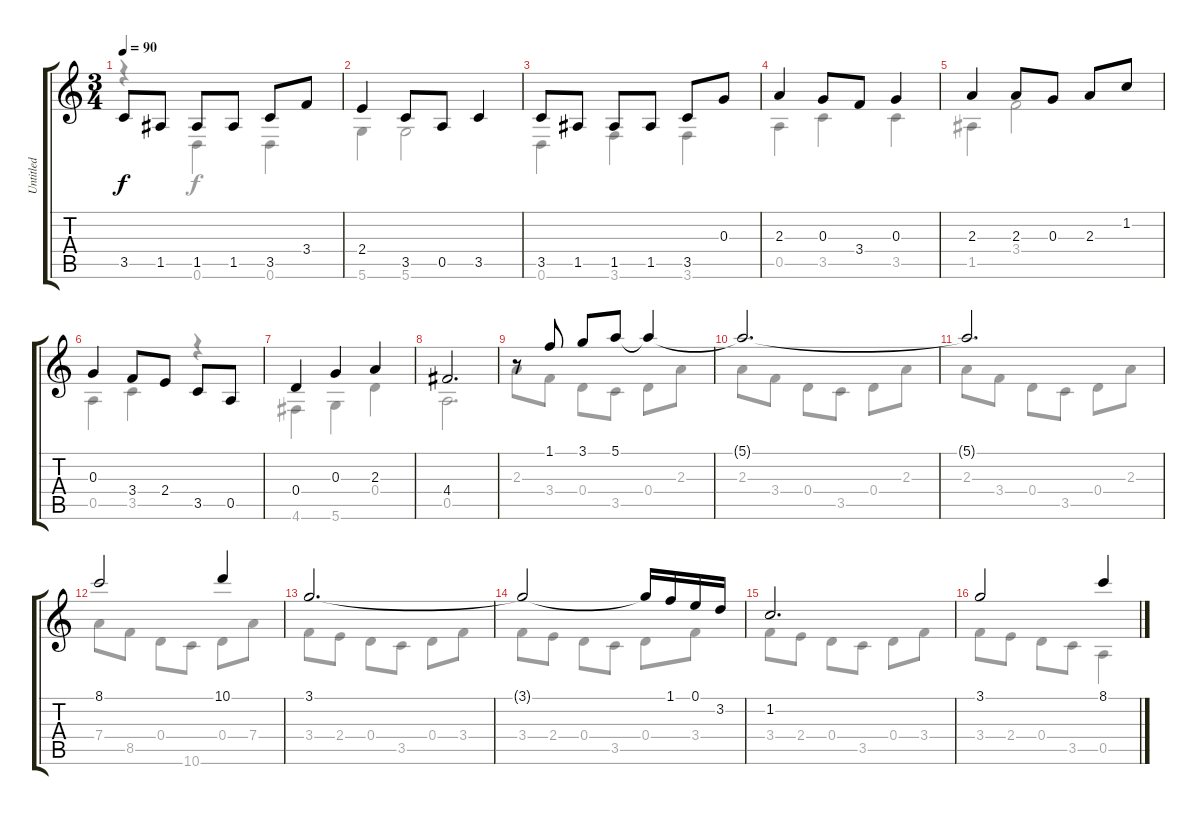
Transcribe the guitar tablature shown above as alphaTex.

\track ("Untitled" "Untitled") {instrument acousticguitarnylon}
\staff {score tabs}
\tuning (E4 B3 G3 D3 A2 D2) {hide}
\voice
\ts (3 4)
\tempo 90
\clef g2
\ks c
3.5.8{dy f} 1.5.8 1.5.8 1.5.8 3.5.8 3.4.8 |
2.4.4 3.5.8 0.5.8 3.5.4 |
3.5.8 1.5.8 1.5.8 1.5.8 3.5.8 0.3.8 |
2.3.4 0.3.8 3.4.8 0.3.4 |
2.3.4 2.3.8 0.3.8 2.3.8 1.2.8 |
0.3.4 3.4.8 2.4.8 3.5.8 0.5.8 |
0.4.4 0.3.4 2.3.4 |
4.4.2{d} |
r.8 1.1.8 3.1.8 5.1.8 5.1{t}.4 |
5.1{t}.2{d} |
5.1{t}.2{d} |
8.1.2 10.1.4 |
3.1.2{d} |
3.1{t}.2 3.1{t}.16 1.1.16 0.1.16 3.2.16 |
1.2.2{d} |
3.1.2 8.1.4
\voice
\clef g2
\ottava regular
\simile none
\ks c
r.4{dy f} 0.6.4 0.6.4 |
5.6.4 5.6.2 |
0.6.4 3.6.4 3.6.4 |
0.5.4 3.5.4 3.5.4 |
1.5.4 3.4.2 |
0.5.4 3.5.4 r.4 |
4.6.4 5.6.4 0.4.4 |
0.5.2{d} |
2.3.8 3.4.8 0.4.8 3.5.8 0.4.8 2.3.8 |
2.3.8 3.4.8 0.4.8 3.5.8 0.4.8 2.3.8 |
2.3.8 3.4.8 0.4.8 3.5.8 0.4.8 2.3.8 |
7.4.8 8.5.8 0.4.8 10.6.8 0.4.8 7.4.8 |
3.4.8 2.4.8 0.4.8 3.5.8 0.4.8 3.4.8 |
3.4.8 2.4.8 0.4.8 3.5.8 0.4.8 3.4.8 |
3.4.8 2.4.8 0.4.8 3.5.8 0.4.8 3.4.8 |
3.4.8 2.4.8 0.4.8 3.5.8 0.5.4
